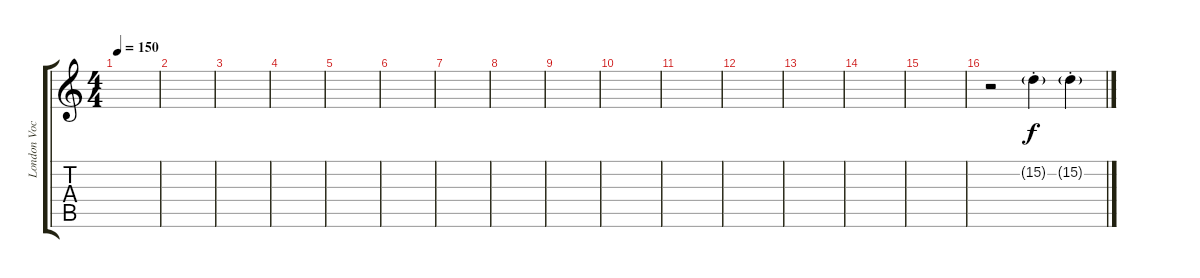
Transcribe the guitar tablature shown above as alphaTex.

\track ("London Vocals" "London Voc") {instrument flute}
\staff {score tabs}
\tuning (E4 B3 G3 D3 A2 E2) {hide}
\ts (4 4)
\tempo 150
\clef g2
\ks c
|
|
|
|
|
|
|
|
|
|
|
|
|
|
|
r.2 15.2{g st}.4 15.2{g st}.4
